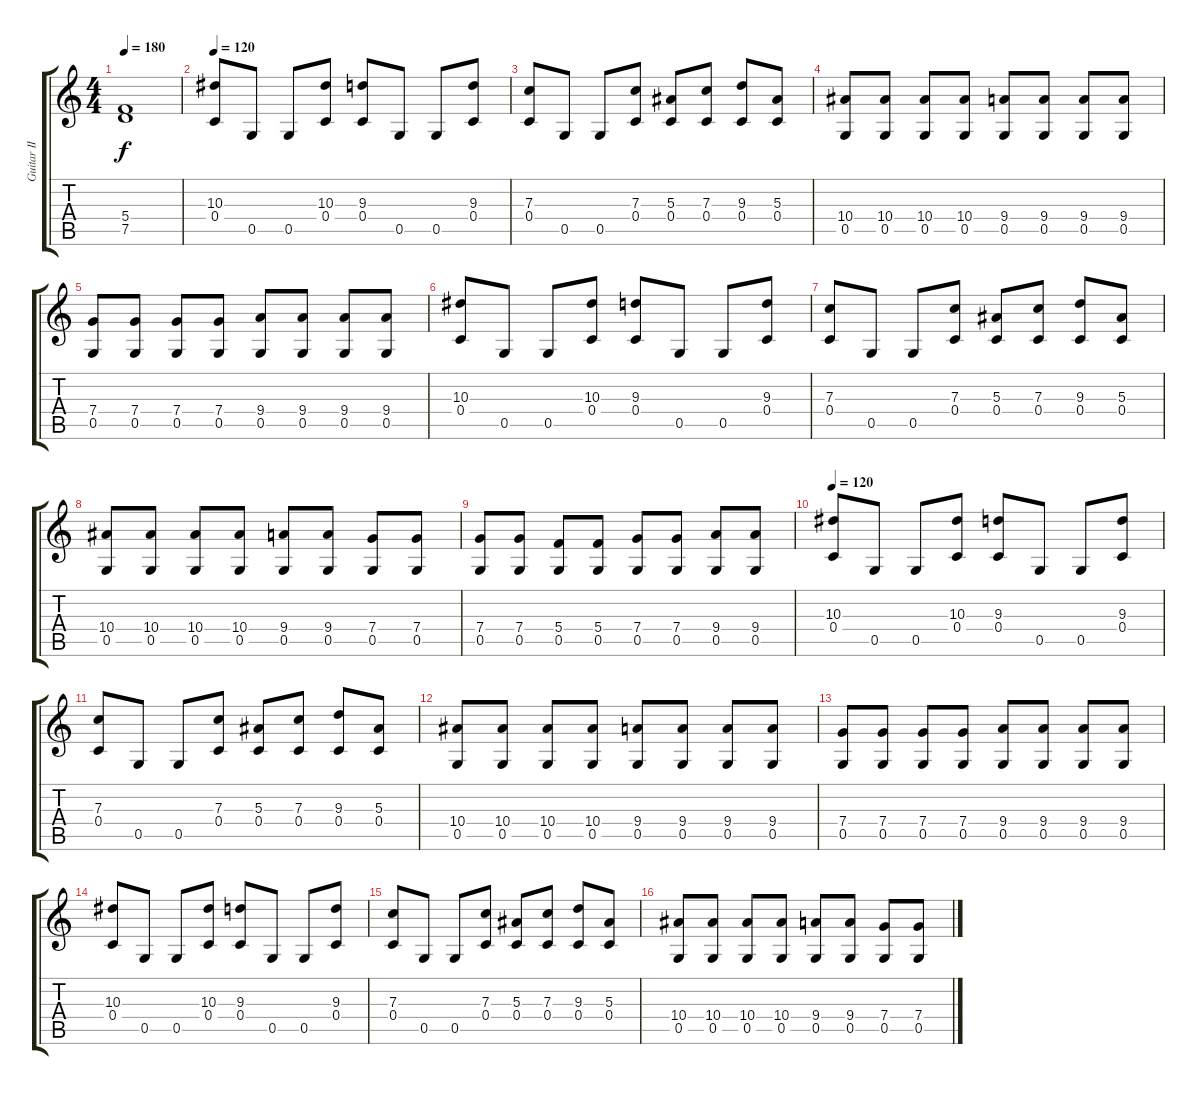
\track ("Guitar II" "Guitar II") {instrument distortionguitar}
\staff {score tabs}
\tuning (D4 A3 F3 C3 G2 D2) {hide}
\ts (4 4)
\tempo 180
\clef g2
\ks c
(5.4{t} 7.5{t}).1{dy f} |
\tempo 120
(10.3 0.4).8 0.5.8 0.5.8 (10.3 0.4).8 (9.3 0.4).8 0.5.8 0.5.8 (9.3 0.4).8 |
(7.3 0.4).8 0.5.8 0.5.8 (7.3 0.4).8 (5.3 0.4).8 (7.3 0.4).8 (9.3 0.4).8 (5.3 0.4).8 |
(10.4 0.5).8 (10.4 0.5).8 (10.4 0.5).8 (10.4 0.5).8 (9.4 0.5).8 (9.4 0.5).8 (9.4 0.5).8 (9.4 0.5).8 |
(7.4 0.5).8 (7.4 0.5).8 (7.4 0.5).8 (7.4 0.5).8 (9.4 0.5).8 (9.4 0.5).8 (9.4 0.5).8 (9.4 0.5).8 |
(10.3 0.4).8 0.5.8 0.5.8 (10.3 0.4).8 (9.3 0.4).8 0.5.8 0.5.8 (9.3 0.4).8 |
(7.3 0.4).8 0.5.8 0.5.8 (7.3 0.4).8 (5.3 0.4).8 (7.3 0.4).8 (9.3 0.4).8 (5.3 0.4).8 |
(10.4 0.5).8 (10.4 0.5).8 (10.4 0.5).8 (10.4 0.5).8 (9.4 0.5).8 (9.4 0.5).8 (7.4 0.5).8 (7.4 0.5).8 |
(7.4 0.5).8 (7.4 0.5).8 (5.4 0.5).8 (5.4 0.5).8 (7.4 0.5).8 (7.4 0.5).8 (9.4 0.5).8 (9.4 0.5).8 |
\tempo 120
(10.3 0.4).8 0.5.8 0.5.8 (10.3 0.4).8 (9.3 0.4).8 0.5.8 0.5.8 (9.3 0.4).8 |
(7.3 0.4).8 0.5.8 0.5.8 (7.3 0.4).8 (5.3 0.4).8 (7.3 0.4).8 (9.3 0.4).8 (5.3 0.4).8 |
(10.4 0.5).8 (10.4 0.5).8 (10.4 0.5).8 (10.4 0.5).8 (9.4 0.5).8 (9.4 0.5).8 (9.4 0.5).8 (9.4 0.5).8 |
(7.4 0.5).8 (7.4 0.5).8 (7.4 0.5).8 (7.4 0.5).8 (9.4 0.5).8 (9.4 0.5).8 (9.4 0.5).8 (9.4 0.5).8 |
(10.3 0.4).8 0.5.8 0.5.8 (10.3 0.4).8 (9.3 0.4).8 0.5.8 0.5.8 (9.3 0.4).8 |
(7.3 0.4).8 0.5.8 0.5.8 (7.3 0.4).8 (5.3 0.4).8 (7.3 0.4).8 (9.3 0.4).8 (5.3 0.4).8 |
(10.4 0.5).8 (10.4 0.5).8 (10.4 0.5).8 (10.4 0.5).8 (9.4 0.5).8 (9.4 0.5).8 (7.4 0.5).8 (7.4 0.5).8
